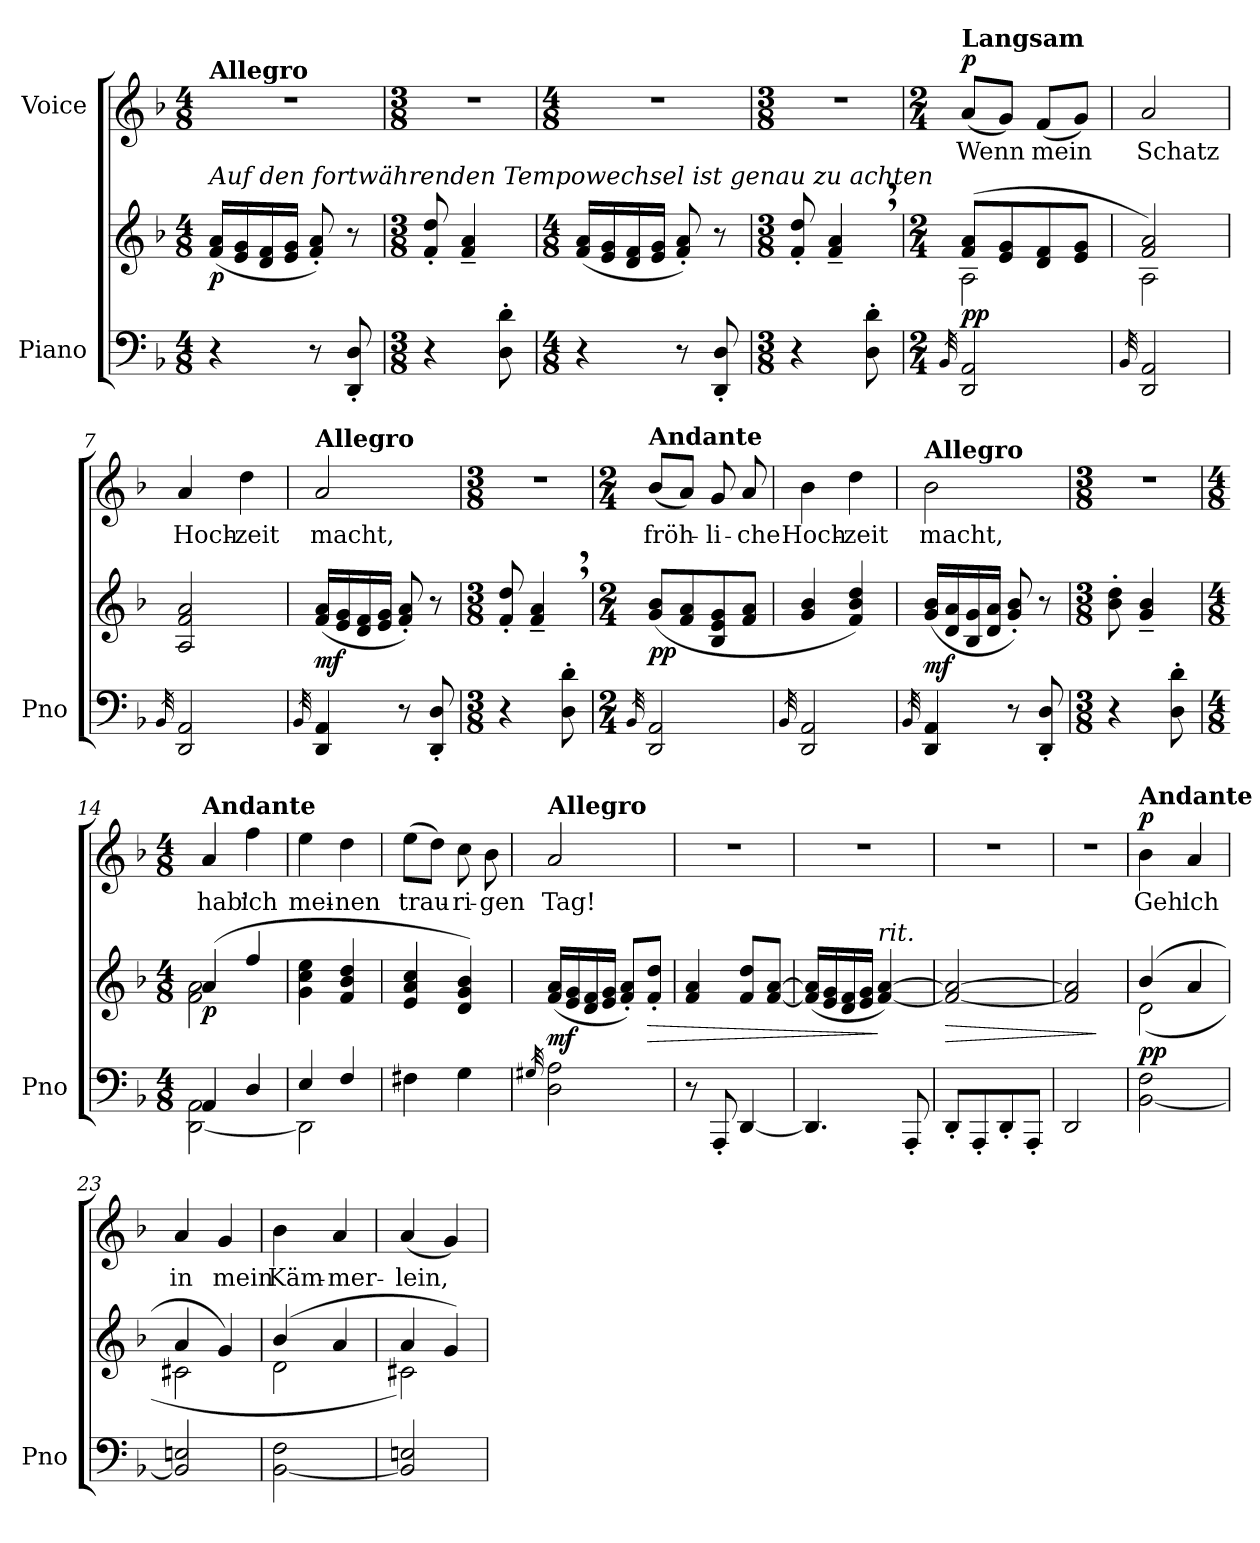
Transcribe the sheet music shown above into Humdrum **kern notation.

**kern	**kern	**dynam	**kern	**text	**dynam
*part2	*part2	*part2	*part1	*part1	*part1
*staff3	*staff2	*staff2/3	*staff1	*staff1	*staff1
*I"Piano	*	*	*I"Voice	*	*
*I'Pno	*	*	*	*	*
*clefF4	*clefG2	*	*clefG2	*	*
*k[b-]	*k[b-]	*	*k[b-]	*	*
*M4/8	*M4/8	*	*M4/8	*	*
=1	=1	=1	=1	=1	=1
!	!	!	!LO:TX:a:B:t=Allegro	!	!
!	!LO:TX:a:i:t=Auf den fortwährenden Tempowechsel ist genau zu achten	!	!	!	!
!	!	!LO:DY:b	!	!	!
4r	(16f/ 16a/LL	p	2r	.	.
.	16e/ 16g/	.	.	.	.
.	16d/ 16f/	.	.	.	.
.	16e/ 16g/JJ	.	.	.	.
8r	8f/' 8a/')	.	.	.	.
8DD/' 8D/'	8r	.	.	.	.
=2	=2	=2	=2	=2	=2
*M3/8	*M3/8	*	*M3/8	*	*
4r	8f/' 8dd/'	.	4.r	.	.
.	4f/~ 4a/~	.	.	.	.
8D\' 8d\'	.	.	.	.	.
=3	=3	=3	=3	=3	=3
*M4/8	*M4/8	*	*M4/8	*	*
4r	(16f/ 16a/LL	.	2r	.	.
.	16e/ 16g/	.	.	.	.
.	16d/ 16f/	.	.	.	.
.	16e/ 16g/JJ	.	.	.	.
8r	8f/' 8a/')	.	.	.	.
8DD/' 8D/'	8r	.	.	.	.
=4	=4	=4	=4	=4	=4
*M3/8	*M3/8	*	*M3/8	*	*
4r	8f/' 8dd/'	.	4.r	.	.
.	4f/~, 4a/~,	.	.	.	.
8D\' 8d\'	.	.	.	.	.
=5	=5	=5	=5	=5	=5
*M2/4	*M2/4	*	*M2/4	*	*
32qBB-/	.	.	.	.	.
*	*^	*	*	*	*
!	!	!	!	!LO:TX:a:B:t=Langsam	!	!
!	!	!	!LO:DY:a=2	!	!LO:LY:b	!LO:DY:a
2DD/ 2AA/	(>8f/ 8a/L	2A\	pp	(8a/L	Wenn	p
.	8e/ 8g/	.	.	8g/J)	.	.
!	!	!	!	!	!LO:LY:b	!
.	8d/ 8f/	.	.	(8f/L	mein	.
.	8e/ 8g/J	.	.	8g/J)	.	.
=6	=6	=6	=6	=6	=6	=6
32qBB-/	.	.	.	.	.	.
!	!	!	!	!	!LO:LY:b	!
2DD/ 2AA/	2f/ 2a/)	2A\	.	2a/	Schatz	.
*	*v	*v	*	*	*	*
!!LO:LB:g=z
=7	=7	=7	=7	=7	=7
32qBB-/	.	.	.	.	.
!	!	!	!	!LO:LY:b	!
2DD/ 2AA/	2A/ 2f/ 2a/	.	4a/	Hoch-	.
!	!	!	!	!LO:LY:b	!
.	.	.	4dd\	-zeit	.
=8	=8	=8	=8	=8	=8
32qBB-/	.	.	.	.	.
!	!	!	!LO:TX:a:B:t=Allegro	!	!
!	!	!LO:DY:b	!	!LO:LY:b	!
4DD/ 4AA/	(16f/ 16a/LL	mf	2a/	macht,	.
.	16e/ 16g/	.	.	.	.
.	16d/ 16f/	.	.	.	.
.	16e/ 16g/JJ	.	.	.	.
8r	8f/' 8a/')	.	.	.	.
8DD/' 8D/'	8r	.	.	.	.
=9	=9	=9	=9	=9	=9
*M3/8	*M3/8	*	*M3/8	*	*
4r	8f/' 8dd/'	.	4.r	.	.
.	4f/~, 4a/~,	.	.	.	.
8D\' 8d\'	.	.	.	.	.
=10	=10	=10	=10	=10	=10
*M2/4	*M2/4	*	*M2/4	*	*
32qBB-/	.	.	.	.	.
!	!	!	!LO:TX:a:B:t=Andante	!	!
!	!	!LO:DY:b	!	!LO:LY:b	!
2DD/ 2AA/	(8g/ 8b-/L	pp	(8b-/L	fröh-	.
.	8f/ 8a/	.	8a/J)	.	.
!	!	!	!	!LO:LY:b	!
.	8B-/ 8e/ 8g/	.	8g/	-li-	.
!	!	!	!	!LO:LY:b	!
.	8f/ 8a/J	.	8a/	-che	.
=11	=11	=11	=11	=11	=11
32qBB-/	.	.	.	.	.
!	!	!	!	!LO:LY:b	!
2DD/ 2AA/	4g/ 4b-/	.	4b-\	Hoch-	.
!	!	!	!	!LO:LY:b	!
.	4f/ 4b-/ 4dd/)	.	4dd\	-zeit	.
=12	=12	=12	=12	=12	=12
32qBB-/	.	.	.	.	.
!	!	!	!LO:TX:a:B:t=Allegro	!	!
!	!	!LO:DY:b	!	!LO:LY:b	!
4DD/ 4AA/	(16g/ 16b-/LL	mf	2b-\	macht,	.
.	16d/ 16a/	.	.	.	.
.	16B-/ 16g/	.	.	.	.
.	16d/ 16a/JJ	.	.	.	.
8r	8g/' 8b-/')	.	.	.	.
8DD/' 8D/'	8r	.	.	.	.
=13	=13	=13	=13	=13	=13
*M3/8	*M3/8	*	*M3/8	*	*
4r	8b-\' 8dd\'	.	4.r	.	.
.	4g/~ 4b-/~	.	.	.	.
8D\' 8d\'	.	.	.	.	.
!!LO:LB:g=z
=14	=14	=14	=14	=14	=14
*M4/8	*M4/8	*	*M4/8	*	*
*^	*^	*	*	*	*
!	!	!	!	!	!LO:TX:a:B:t=Andante	!	!
!	!	!	!	!LO:DY:b	!	!LO:LY:b	!
4AA/	[2DD\ 2AA\	(4a/	2f\ 2a\	p	4a/	hab'	.
!	!	!	!	!	!	!LO:LY:b	!
4D/	.	4ff/	.	.	4ff\	ich	.
*	*	*v	*v	*	*	*	*
=15	=15	=15	=15	=15	=15	=15
!	!	!	!	!	!LO:LY:b	!
4E/	2DD\]	4g\ 4cc\ 4ee\	.	4ee\	mei-	.
!	!	!	!	!	!LO:LY:b	!
4F/	.	4f/ 4b-/ 4dd/	.	4dd\	-nen	.
*v	*v	*	*	*	*	*
=16	=16	=16	=16	=16	=16
!	!	!	!	!LO:LY:b	!
4F#X\	4e/ 4a/ 4cc/	.	(8ee\L	trau-	.
.	.	.	8dd\J)	.	.
!	!	!	!	!LO:LY:b	!
4G\	4d/ 4g/ 4b-/)	.	8cc\	-ri-	.
!	!	!	!	!LO:LY:b	!
.	.	.	8b-\	-gen	.
=17	=17	=17	=17	=17	=17
32qG#X/	.	.	.	.	.
!	!	!	!LO:TX:a:B:t=Allegro	!	!
!	!	!LO:DY:b	!	!LO:LY:b	!
2D\ 2A\	(16f/ 16a/LL	mf	2a/	Tag!	.
.	16e/ 16g/	.	.	.	.
.	16d/ 16f/	.	.	.	.
.	16e/ 16g/JJ	.	.	.	.
.	8f/' 8a/'L)	.	.	.	.
!	!	!LO:HP:b	!	!	!
.	8f/' 8dd/'J	>	.	.	.
=18	=18	=18	=18	=18	=18
8r	4f/ 4a/	.	2r	.	.
8AAA'/	.	.	.	.	.
[4DD/	8f/ 8dd/L	.	.	.	.
.	[8f/ [8a/J	.	.	.	.
=19	=19	=19	=19	=19	=19
4.DD/]	(16f/] 16a/]LL	.	2r	.	.
.	16e/ 16g/	.	.	.	.
.	16d/ 16f/	.	.	.	.
.	16e/ 16g/JJ	.	.	.	.
!	!LO:TX:a:i:t=rit.	!	!	!	!
.	[4f/ [4a/)	]	.	.	.
8AAA'/	.	.	.	.	.
=20	=20	=20	=20	=20	=20
!	!	!LO:HP:b	!	!	!
8DD'/L	2f/_ 2a/_	>	2r	.	.
8AAA'/	.	.	.	.	.
8DD'/	.	.	.	.	.
8AAA'/J	.	.	.	.	.
=21	=21	=21	=21	=21	=21
2DD/	2f/] 2a/]	.	2r	.	.
.	.	]	.	.	.
!!LO:PB:g=z
=22	=22	=22	=22	=22	=22
*	*^	*	*	*	*
!	!	!	!	!LO:TX:a:B:t=Andante	!	!
!	!	!	!LO:DY:a=2	!	!LO:LY:b	!LO:DY:a
[2BB-\ 2F\	(4b-/	(2d\	pp	4b-\	Geh'	p
!	!	!	!	!	!LO:LY:b	!
.	4a/	.	.	4a/	ich	.
=23	=23	=23	=23	=23	=23	=23
!	!	!	!	!	!LO:LY:b	!
2BB-/] 2En/	4a/	2c#X\	.	4a/	in	.
!	!	!	!	!	!LO:LY:b	!
.	4g/)	.	.	4g/	mein	.
=24	=24	=24	=24	=24	=24	=24
!	!	!	!	!	!LO:LY:b	!
[2BB-\ 2F\	(4b-/	2d\	.	4b-\	Käm-	.
!	!	!	!	!	!LO:LY:b	!
.	4a/	.	.	4a/	-mer-	.
=25	=25	=25	=25	=25	=25	=25
!	!	!	!	!	!LO:LY:b	!
2BB-/] 2En/	4a/	2c#X\)	.	(4a/	-lein,	.
.	4g/)	.	.	4g/)	.	.
*	*v	*v	*	*	*	*
=	=	=	=	=	=
*-	*-	*-	*-	*-	*-
